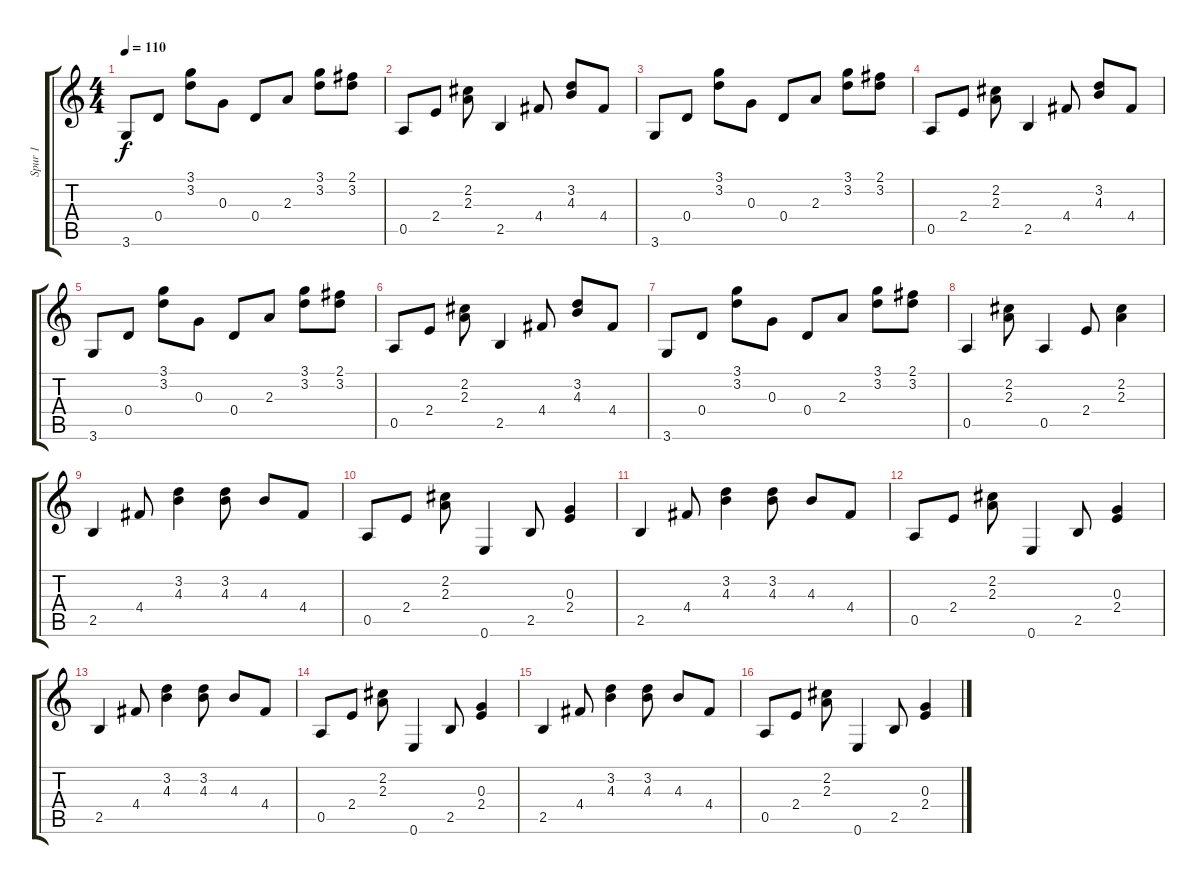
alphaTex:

\track ("Spur 1" "Spur 1") {instrument acousticguitarnylon}
\staff {score tabs}
\tuning (E4 B3 G3 D3 A2 E2) {hide}
\ts (4 4)
\tempo 110
\clef g2
\ks c
3.6.8{dy f} 0.4.8 (3.1 3.2).8 0.3.8 0.4.8 2.3.8 (3.1 3.2).8 (2.1 3.2).8 |
0.5.8 2.4.8 (2.2 2.3).8 2.5.4 4.4.8 (3.2 4.3).8 4.4.8 |
3.6.8 0.4.8 (3.1 3.2).8 0.3.8 0.4.8 2.3.8 (3.1 3.2).8 (2.1 3.2).8 |
0.5.8 2.4.8 (2.2 2.3).8 2.5.4 4.4.8 (3.2 4.3).8 4.4.8 |
3.6.8 0.4.8 (3.1 3.2).8 0.3.8 0.4.8 2.3.8 (3.1 3.2).8 (2.1 3.2).8 |
0.5.8 2.4.8 (2.2 2.3).8 2.5.4 4.4.8 (3.2 4.3).8 4.4.8 |
3.6.8 0.4.8 (3.1 3.2).8 0.3.8 0.4.8 2.3.8 (3.1 3.2).8 (2.1 3.2).8 |
0.5.4 (2.2 2.3).8 0.5.4 2.4.8 (2.2 2.3).4 |
2.5.4 4.4.8 (3.2 4.3).4 (3.2 4.3).8 4.3.8 4.4.8 |
0.5.8 2.4.8 (2.2 2.3).8 0.6.4 2.5.8 (0.3 2.4).4 |
2.5.4 4.4.8 (3.2 4.3).4 (3.2 4.3).8 4.3.8 4.4.8 |
0.5.8 2.4.8 (2.2 2.3).8 0.6.4 2.5.8 (0.3 2.4).4 |
2.5.4 4.4.8 (3.2 4.3).4 (3.2 4.3).8 4.3.8 4.4.8 |
0.5.8 2.4.8 (2.2 2.3).8 0.6.4 2.5.8 (0.3 2.4).4 |
2.5.4 4.4.8 (3.2 4.3).4 (3.2 4.3).8 4.3.8 4.4.8 |
0.5.8 2.4.8 (2.2 2.3).8 0.6.4 2.5.8 (0.3 2.4).4
